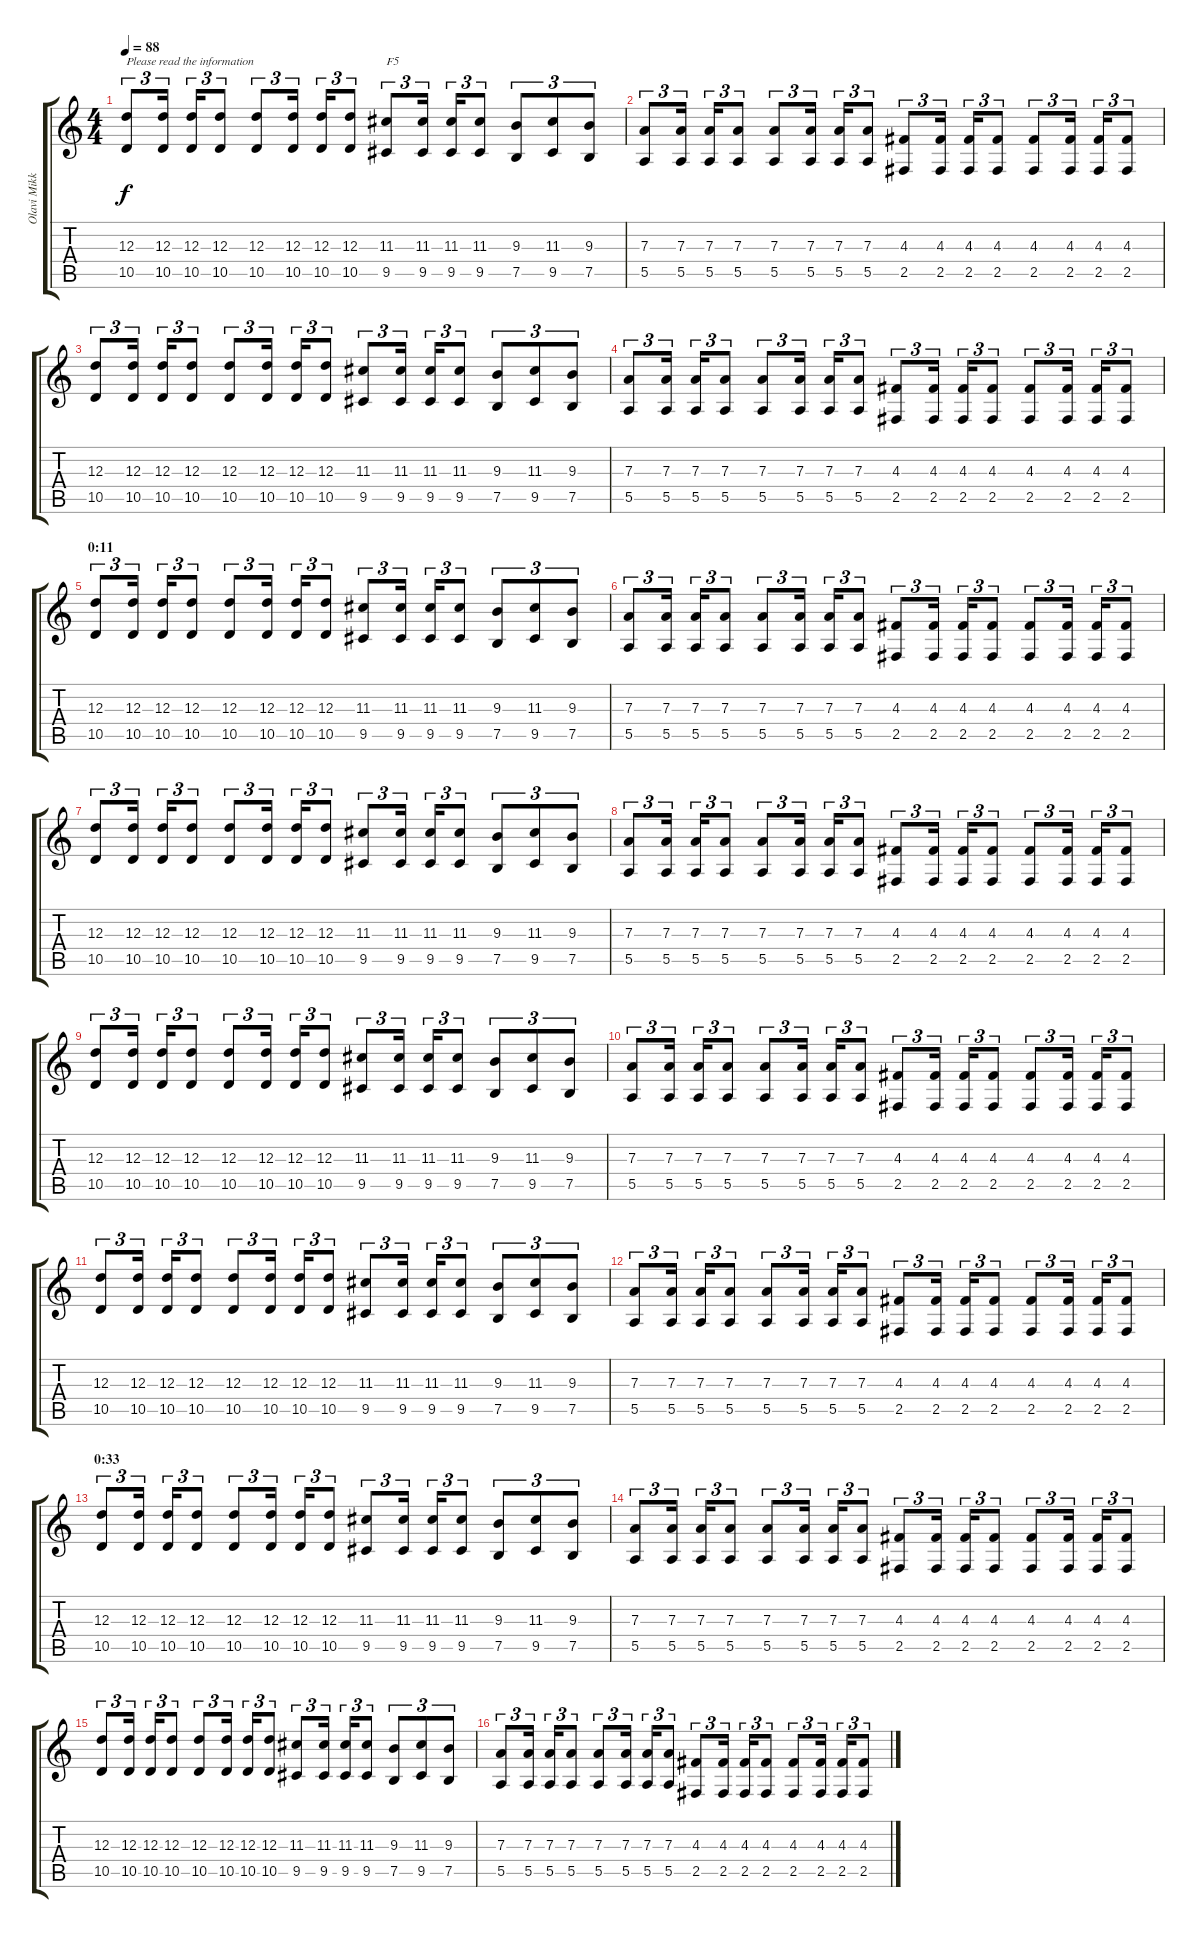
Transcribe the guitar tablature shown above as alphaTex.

\track ("Olavi Mikkonen" "Olavi Mikk") {instrument distortionguitar}
\staff {score tabs}
\tuning (B3 Gb3 D3 A2 E2 B1) {hide}
\ts (4 4)
\tempo 88
\clef g2
\ks c
(12.3 10.5).8{tu (3 2) txt "Please read the information" dy f instrument distortionguitar} (12.3 10.5).16{tu (3 2)} (12.3 10.5).16{tu (3 2)} (12.3 10.5).8{tu (3 2)} (12.3 10.5).8{tu (3 2)} (12.3 10.5).16{tu (3 2)} (12.3 10.5).16{tu (3 2)} (12.3 10.5).8{tu (3 2)} (11.3 9.5).8{tu (3 2) txt "F5"} (11.3 9.5).16{tu (3 2)} (11.3 9.5).16{tu (3 2)} (11.3 9.5).8{tu (3 2)} (9.3 7.5).8{tu (3 2)} (11.3 9.5).8{tu (3 2)} (9.3 7.5).8{tu (3 2)} |
(7.3 5.5).8{tu (3 2)} (7.3 5.5).16{tu (3 2)} (7.3 5.5).16{tu (3 2)} (7.3 5.5).8{tu (3 2)} (7.3 5.5).8{tu (3 2)} (7.3 5.5).16{tu (3 2)} (7.3 5.5).16{tu (3 2)} (7.3 5.5).8{tu (3 2)} (4.3 2.5).8{tu (3 2)} (4.3 2.5).16{tu (3 2)} (4.3 2.5).16{tu (3 2)} (4.3 2.5).8{tu (3 2)} (4.3 2.5).8{tu (3 2)} (4.3 2.5).16{tu (3 2)} (4.3 2.5).16{tu (3 2)} (4.3 2.5).8{tu (3 2)} |
(12.3 10.5).8{tu (3 2)} (12.3 10.5).16{tu (3 2)} (12.3 10.5).16{tu (3 2)} (12.3 10.5).8{tu (3 2)} (12.3 10.5).8{tu (3 2)} (12.3 10.5).16{tu (3 2)} (12.3 10.5).16{tu (3 2)} (12.3 10.5).8{tu (3 2)} (11.3 9.5).8{tu (3 2)} (11.3 9.5).16{tu (3 2)} (11.3 9.5).16{tu (3 2)} (11.3 9.5).8{tu (3 2)} (9.3 7.5).8{tu (3 2)} (11.3 9.5).8{tu (3 2)} (9.3 7.5).8{tu (3 2)} |
(7.3 5.5).8{tu (3 2)} (7.3 5.5).16{tu (3 2)} (7.3 5.5).16{tu (3 2)} (7.3 5.5).8{tu (3 2)} (7.3 5.5).8{tu (3 2)} (7.3 5.5).16{tu (3 2)} (7.3 5.5).16{tu (3 2)} (7.3 5.5).8{tu (3 2)} (4.3 2.5).8{tu (3 2)} (4.3 2.5).16{tu (3 2)} (4.3 2.5).16{tu (3 2)} (4.3 2.5).8{tu (3 2)} (4.3 2.5).8{tu (3 2)} (4.3 2.5).16{tu (3 2)} (4.3 2.5).16{tu (3 2)} (4.3 2.5).8{tu (3 2)} |
\section ("" "0:11")
(12.3 10.5).8{tu (3 2)} (12.3 10.5).16{tu (3 2)} (12.3 10.5).16{tu (3 2)} (12.3 10.5).8{tu (3 2)} (12.3 10.5).8{tu (3 2)} (12.3 10.5).16{tu (3 2)} (12.3 10.5).16{tu (3 2)} (12.3 10.5).8{tu (3 2)} (11.3 9.5).8{tu (3 2)} (11.3 9.5).16{tu (3 2)} (11.3 9.5).16{tu (3 2)} (11.3 9.5).8{tu (3 2)} (9.3 7.5).8{tu (3 2)} (11.3 9.5).8{tu (3 2)} (9.3 7.5).8{tu (3 2)} |
(7.3 5.5).8{tu (3 2)} (7.3 5.5).16{tu (3 2)} (7.3 5.5).16{tu (3 2)} (7.3 5.5).8{tu (3 2)} (7.3 5.5).8{tu (3 2)} (7.3 5.5).16{tu (3 2)} (7.3 5.5).16{tu (3 2)} (7.3 5.5).8{tu (3 2)} (4.3 2.5).8{tu (3 2)} (4.3 2.5).16{tu (3 2)} (4.3 2.5).16{tu (3 2)} (4.3 2.5).8{tu (3 2)} (4.3 2.5).8{tu (3 2)} (4.3 2.5).16{tu (3 2)} (4.3 2.5).16{tu (3 2)} (4.3 2.5).8{tu (3 2)} |
(12.3 10.5).8{tu (3 2)} (12.3 10.5).16{tu (3 2)} (12.3 10.5).16{tu (3 2)} (12.3 10.5).8{tu (3 2)} (12.3 10.5).8{tu (3 2)} (12.3 10.5).16{tu (3 2)} (12.3 10.5).16{tu (3 2)} (12.3 10.5).8{tu (3 2)} (11.3 9.5).8{tu (3 2)} (11.3 9.5).16{tu (3 2)} (11.3 9.5).16{tu (3 2)} (11.3 9.5).8{tu (3 2)} (9.3 7.5).8{tu (3 2)} (11.3 9.5).8{tu (3 2)} (9.3 7.5).8{tu (3 2)} |
(7.3 5.5).8{tu (3 2)} (7.3 5.5).16{tu (3 2)} (7.3 5.5).16{tu (3 2)} (7.3 5.5).8{tu (3 2)} (7.3 5.5).8{tu (3 2)} (7.3 5.5).16{tu (3 2)} (7.3 5.5).16{tu (3 2)} (7.3 5.5).8{tu (3 2)} (4.3 2.5).8{tu (3 2)} (4.3 2.5).16{tu (3 2)} (4.3 2.5).16{tu (3 2)} (4.3 2.5).8{tu (3 2)} (4.3 2.5).8{tu (3 2)} (4.3 2.5).16{tu (3 2)} (4.3 2.5).16{tu (3 2)} (4.3 2.5).8{tu (3 2)} |
(12.3 10.5).8{tu (3 2)} (12.3 10.5).16{tu (3 2)} (12.3 10.5).16{tu (3 2)} (12.3 10.5).8{tu (3 2)} (12.3 10.5).8{tu (3 2)} (12.3 10.5).16{tu (3 2)} (12.3 10.5).16{tu (3 2)} (12.3 10.5).8{tu (3 2)} (11.3 9.5).8{tu (3 2)} (11.3 9.5).16{tu (3 2)} (11.3 9.5).16{tu (3 2)} (11.3 9.5).8{tu (3 2)} (9.3 7.5).8{tu (3 2)} (11.3 9.5).8{tu (3 2)} (9.3 7.5).8{tu (3 2)} |
(7.3 5.5).8{tu (3 2)} (7.3 5.5).16{tu (3 2)} (7.3 5.5).16{tu (3 2)} (7.3 5.5).8{tu (3 2)} (7.3 5.5).8{tu (3 2)} (7.3 5.5).16{tu (3 2)} (7.3 5.5).16{tu (3 2)} (7.3 5.5).8{tu (3 2)} (4.3 2.5).8{tu (3 2)} (4.3 2.5).16{tu (3 2)} (4.3 2.5).16{tu (3 2)} (4.3 2.5).8{tu (3 2)} (4.3 2.5).8{tu (3 2)} (4.3 2.5).16{tu (3 2)} (4.3 2.5).16{tu (3 2)} (4.3 2.5).8{tu (3 2)} |
(12.3 10.5).8{tu (3 2)} (12.3 10.5).16{tu (3 2)} (12.3 10.5).16{tu (3 2)} (12.3 10.5).8{tu (3 2)} (12.3 10.5).8{tu (3 2)} (12.3 10.5).16{tu (3 2)} (12.3 10.5).16{tu (3 2)} (12.3 10.5).8{tu (3 2)} (11.3 9.5).8{tu (3 2)} (11.3 9.5).16{tu (3 2)} (11.3 9.5).16{tu (3 2)} (11.3 9.5).8{tu (3 2)} (9.3 7.5).8{tu (3 2)} (11.3 9.5).8{tu (3 2)} (9.3 7.5).8{tu (3 2)} |
(7.3 5.5).8{tu (3 2)} (7.3 5.5).16{tu (3 2)} (7.3 5.5).16{tu (3 2)} (7.3 5.5).8{tu (3 2)} (7.3 5.5).8{tu (3 2)} (7.3 5.5).16{tu (3 2)} (7.3 5.5).16{tu (3 2)} (7.3 5.5).8{tu (3 2)} (4.3 2.5).8{tu (3 2)} (4.3 2.5).16{tu (3 2)} (4.3 2.5).16{tu (3 2)} (4.3 2.5).8{tu (3 2)} (4.3 2.5).8{tu (3 2)} (4.3 2.5).16{tu (3 2)} (4.3 2.5).16{tu (3 2)} (4.3 2.5).8{tu (3 2)} |
\section ("" "0:33")
(12.3 10.5).8{tu (3 2)} (12.3 10.5).16{tu (3 2)} (12.3 10.5).16{tu (3 2)} (12.3 10.5).8{tu (3 2)} (12.3 10.5).8{tu (3 2)} (12.3 10.5).16{tu (3 2)} (12.3 10.5).16{tu (3 2)} (12.3 10.5).8{tu (3 2)} (11.3 9.5).8{tu (3 2)} (11.3 9.5).16{tu (3 2)} (11.3 9.5).16{tu (3 2)} (11.3 9.5).8{tu (3 2)} (9.3 7.5).8{tu (3 2)} (11.3 9.5).8{tu (3 2)} (9.3 7.5).8{tu (3 2)} |
(7.3 5.5).8{tu (3 2)} (7.3 5.5).16{tu (3 2)} (7.3 5.5).16{tu (3 2)} (7.3 5.5).8{tu (3 2)} (7.3 5.5).8{tu (3 2)} (7.3 5.5).16{tu (3 2)} (7.3 5.5).16{tu (3 2)} (7.3 5.5).8{tu (3 2)} (4.3 2.5).8{tu (3 2)} (4.3 2.5).16{tu (3 2)} (4.3 2.5).16{tu (3 2)} (4.3 2.5).8{tu (3 2)} (4.3 2.5).8{tu (3 2)} (4.3 2.5).16{tu (3 2)} (4.3 2.5).16{tu (3 2)} (4.3 2.5).8{tu (3 2)} |
(12.3 10.5).8{tu (3 2)} (12.3 10.5).16{tu (3 2)} (12.3 10.5).16{tu (3 2)} (12.3 10.5).8{tu (3 2)} (12.3 10.5).8{tu (3 2)} (12.3 10.5).16{tu (3 2)} (12.3 10.5).16{tu (3 2)} (12.3 10.5).8{tu (3 2)} (11.3 9.5).8{tu (3 2)} (11.3 9.5).16{tu (3 2)} (11.3 9.5).16{tu (3 2)} (11.3 9.5).8{tu (3 2)} (9.3 7.5).8{tu (3 2)} (11.3 9.5).8{tu (3 2)} (9.3 7.5).8{tu (3 2)} |
(7.3 5.5).8{tu (3 2)} (7.3 5.5).16{tu (3 2)} (7.3 5.5).16{tu (3 2)} (7.3 5.5).8{tu (3 2)} (7.3 5.5).8{tu (3 2)} (7.3 5.5).16{tu (3 2)} (7.3 5.5).16{tu (3 2)} (7.3 5.5).8{tu (3 2)} (4.3 2.5).8{tu (3 2)} (4.3 2.5).16{tu (3 2)} (4.3 2.5).16{tu (3 2)} (4.3 2.5).8{tu (3 2)} (4.3 2.5).8{tu (3 2)} (4.3 2.5).16{tu (3 2)} (4.3 2.5).16{tu (3 2)} (4.3 2.5).8{tu (3 2)}
